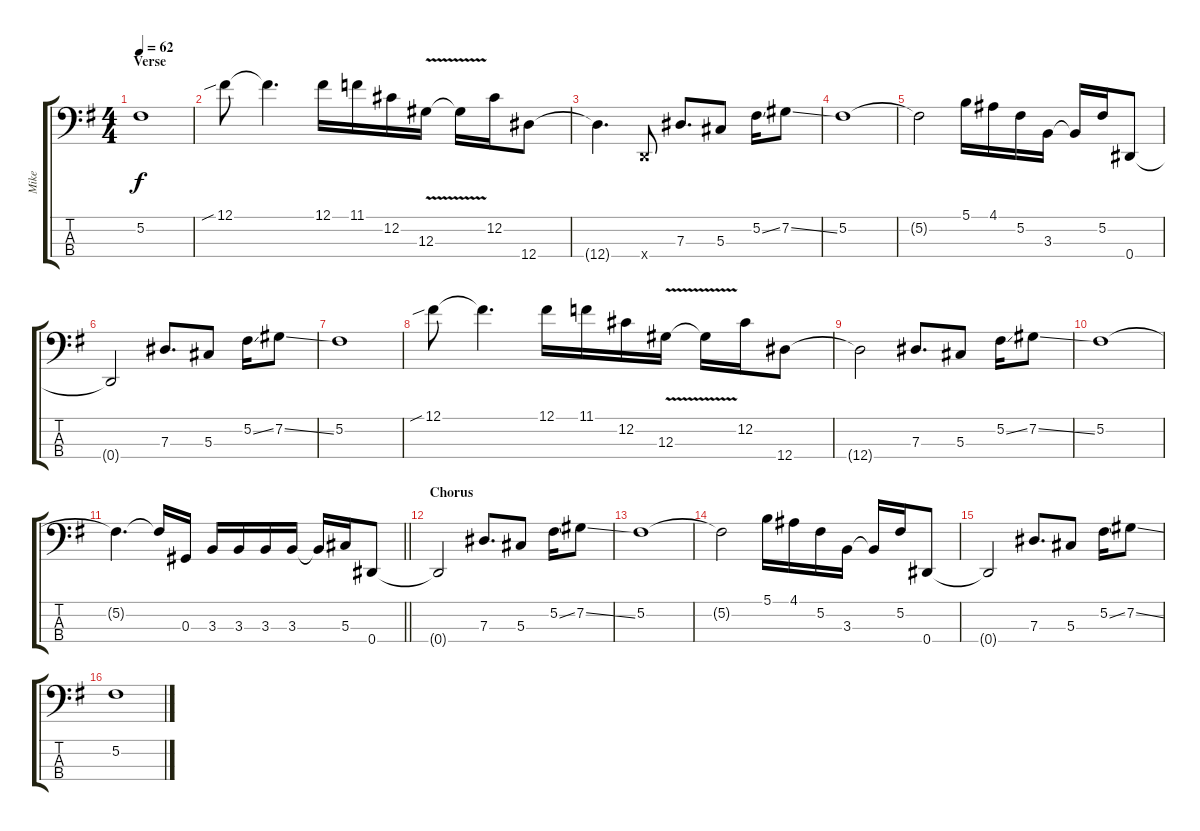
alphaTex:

\track ("Mike" "Mike") {instrument electricbasspick}
\staff {score tabs}
\tuning (Gb2 Db2 Ab1 Eb1) {hide}
\ts (4 4)
\section ("" "Verse")
\tempo 62
\clef f4
\ks eminor
5.2.1{dy f} |
12.1{sib}.8 12.1{t}.4{d} 12.1.16 11.1.16 12.2.16 12.3{v}.16 12.3{t}.16 12.2.16 12.4.8 |
12.4{t}.4{d} -1.4{x}.8 7.3.8{d} 5.3.8 5.2{ss}.16 7.2{ss}.8 |
5.2.1 |
5.2{t}.2 5.1.16 4.1.16 5.2.16 3.3.16 3.3{t}.16 5.2.16 0.4.8 |
0.4{t}.2 7.3.8{d} 5.3.8 5.2{ss}.16 7.2{ss}.8 |
5.2.1 |
12.1{sib}.8 12.1{t}.4{d} 12.1.16 11.1.16 12.2.16 12.3{v}.16 12.3{t}.16 12.2.16 12.4.8 |
12.4{t}.2 7.3.8{d} 5.3.8 5.2{ss}.16 7.2{ss}.8 |
5.2.1 |
\barLineRight lightlight
5.2{t}.4{d} 5.2{t}.16 0.3.16 3.3.16 3.3.16 3.3.16 3.3.16 3.3{t}.16 5.3.16 0.4.8 |
\section ("" "Chorus")
0.4{t}.2 7.3.8{d} 5.3.8 5.2{ss}.16 7.2{ss}.8 |
5.2.1 |
5.2{t}.2 5.1.16 4.1.16 5.2.16 3.3.16 3.3{t}.16 5.2.16 0.4.8 |
0.4{t}.2 7.3.8{d} 5.3.8 5.2{ss}.16 7.2{ss}.8 |
5.2.1
